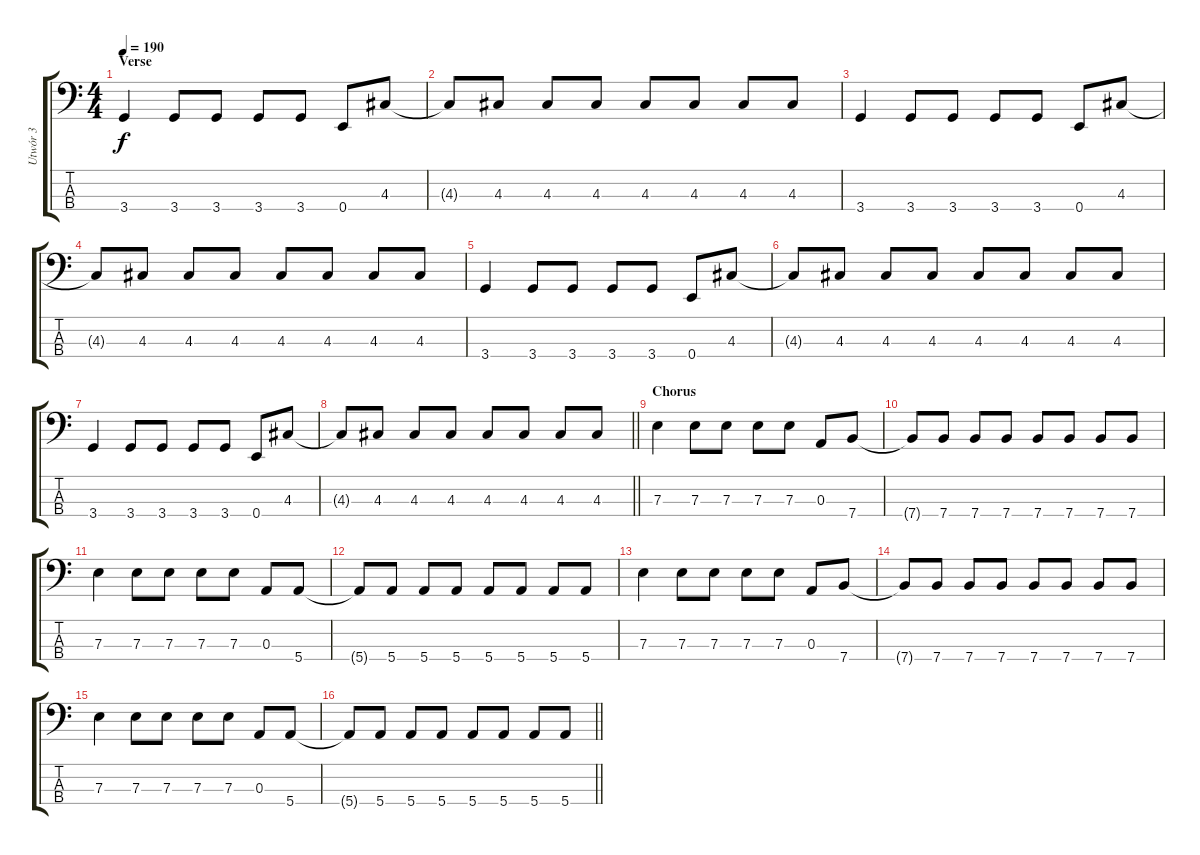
\track ("Utwór 3" "Utwór 3") {instrument electricbassfinger}
\staff {score tabs}
\tuning (G2 D2 A1 E1) {hide}
\ts (4 4)
\section ("" "Verse")
\tempo 190
\clef f4
\ks c
3.4.4{dy f} 3.4.8 3.4.8 3.4.8 3.4.8 0.4.8 4.3.8 |
4.3{t}.8 4.3.8 4.3.8 4.3.8 4.3.8 4.3.8 4.3.8 4.3.8 |
3.4.4 3.4.8 3.4.8 3.4.8 3.4.8 0.4.8 4.3.8 |
4.3{t}.8 4.3.8 4.3.8 4.3.8 4.3.8 4.3.8 4.3.8 4.3.8 |
3.4.4 3.4.8 3.4.8 3.4.8 3.4.8 0.4.8 4.3.8 |
4.3{t}.8 4.3.8 4.3.8 4.3.8 4.3.8 4.3.8 4.3.8 4.3.8 |
3.4.4 3.4.8 3.4.8 3.4.8 3.4.8 0.4.8 4.3.8 |
\barLineRight lightlight
4.3{t}.8 4.3.8 4.3.8 4.3.8 4.3.8 4.3.8 4.3.8 4.3.8 |
\section ("" "Chorus")
7.3.4 7.3.8 7.3.8 7.3.8 7.3.8 0.3.8 7.4.8 |
7.4{t}.8 7.4.8 7.4.8 7.4.8 7.4.8 7.4.8 7.4.8 7.4.8 |
7.3.4 7.3.8 7.3.8 7.3.8 7.3.8 0.3.8 5.4.8 |
5.4{t}.8 5.4.8 5.4.8 5.4.8 5.4.8 5.4.8 5.4.8 5.4.8 |
7.3.4 7.3.8 7.3.8 7.3.8 7.3.8 0.3.8 7.4.8 |
7.4{t}.8 7.4.8 7.4.8 7.4.8 7.4.8 7.4.8 7.4.8 7.4.8 |
7.3.4 7.3.8 7.3.8 7.3.8 7.3.8 0.3.8 5.4.8 |
\barLineRight lightlight
5.4{t}.8 5.4.8 5.4.8 5.4.8 5.4.8 5.4.8 5.4.8 5.4.8
